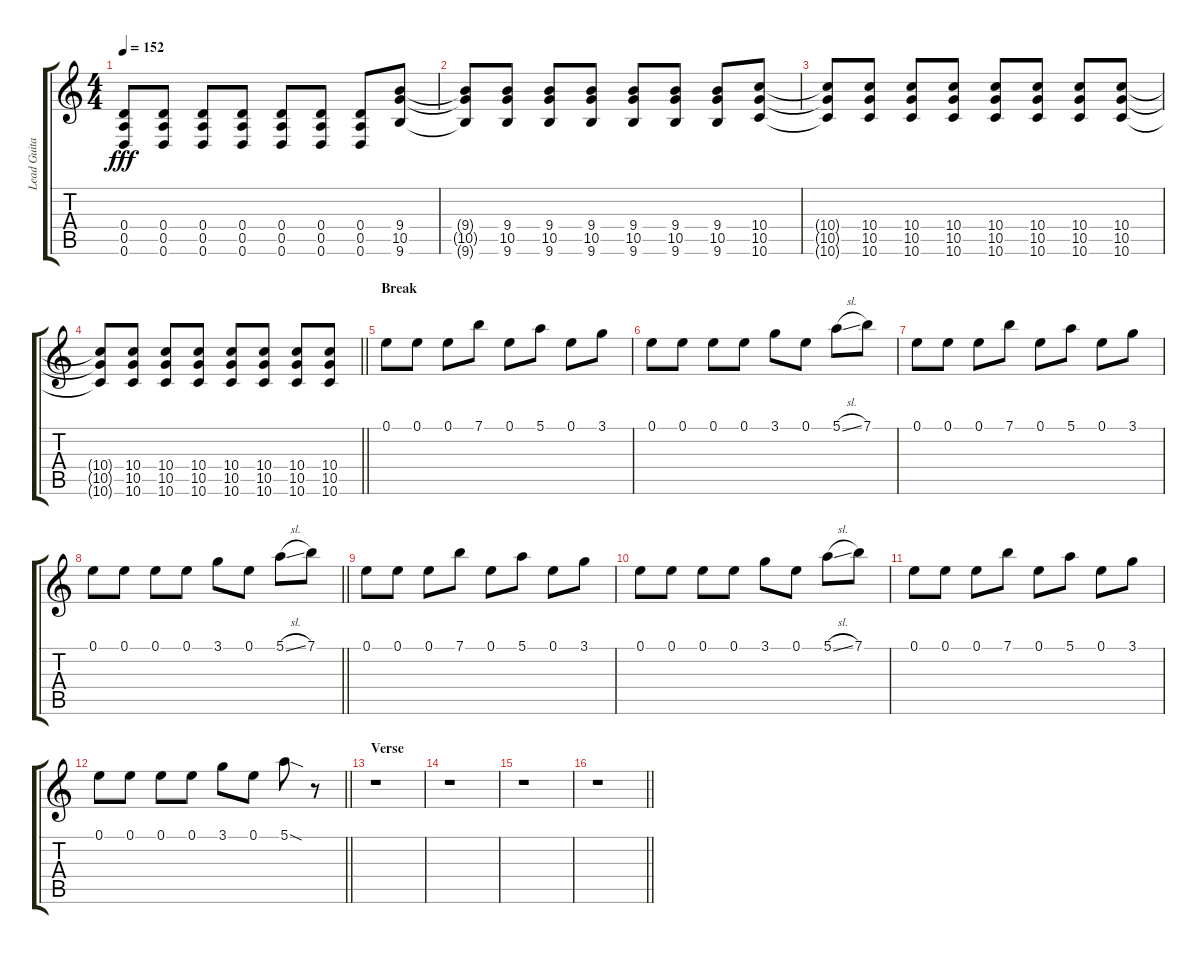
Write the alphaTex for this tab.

\track ("Lead Guitar" "Lead Guita") {instrument distortionguitar}
\staff {score tabs}
\tuning (E4 B3 G3 D3 A2 D2) {hide}
\ts (4 4)
\tempo 152
\clef g2
\ks c
(0.4{t} 0.5{t} 0.6{t}).8{dy fff} (0.4 0.5 0.6).8 (0.4 0.5 0.6).8 (0.4 0.5 0.6).8 (0.4 0.5 0.6).8 (0.4 0.5 0.6).8 (0.4 0.5 0.6).8 (9.4 10.5 9.6).8 |
(9.4{t} 10.5{t} 9.6{t}).8 (9.4 10.5 9.6).8 (9.4 10.5 9.6).8 (9.4 10.5 9.6).8 (9.4 10.5 9.6).8 (9.4 10.5 9.6).8 (9.4 10.5 9.6).8 (10.4 10.5 10.6).8 |
(10.4{t} 10.5{t} 10.6{t}).8 (10.4 10.5 10.6).8 (10.4 10.5 10.6).8 (10.4 10.5 10.6).8 (10.4 10.5 10.6).8 (10.4 10.5 10.6).8 (10.4 10.5 10.6).8 (10.4 10.5 10.6).8 |
\barLineRight lightlight
(10.4{t} 10.5{t} 10.6{t}).8 (10.4 10.5 10.6).8 (10.4 10.5 10.6).8 (10.4 10.5 10.6).8 (10.4 10.5 10.6).8 (10.4 10.5 10.6).8 (10.4 10.5 10.6).8 (10.4 10.5 10.6).8 |
\section ("" "Break")
0.1.8 0.1.8 0.1.8 7.1.8 0.1.8 5.1.8 0.1.8 3.1.8 |
0.1.8 0.1.8 0.1.8 0.1.8 3.1.8 0.1.8 5.1{sl}.8 7.1.8 |
0.1.8 0.1.8 0.1.8 7.1.8 0.1.8 5.1.8 0.1.8 3.1.8 |
\barLineRight lightlight
0.1.8 0.1.8 0.1.8 0.1.8 3.1.8 0.1.8 5.1{sl}.8 7.1.8 |
0.1.8 0.1.8 0.1.8 7.1.8 0.1.8 5.1.8 0.1.8 3.1.8 |
0.1.8 0.1.8 0.1.8 0.1.8 3.1.8 0.1.8 5.1{sl}.8 7.1.8 |
0.1.8 0.1.8 0.1.8 7.1.8 0.1.8 5.1.8 0.1.8 3.1.8 |
\barLineRight lightlight
0.1.8 0.1.8 0.1.8 0.1.8 3.1.8 0.1.8 5.1{sod}.8 r.8 |
\section ("" "Verse")
r.1 |
r.1 |
r.1 |
\barLineRight lightlight
r.1
